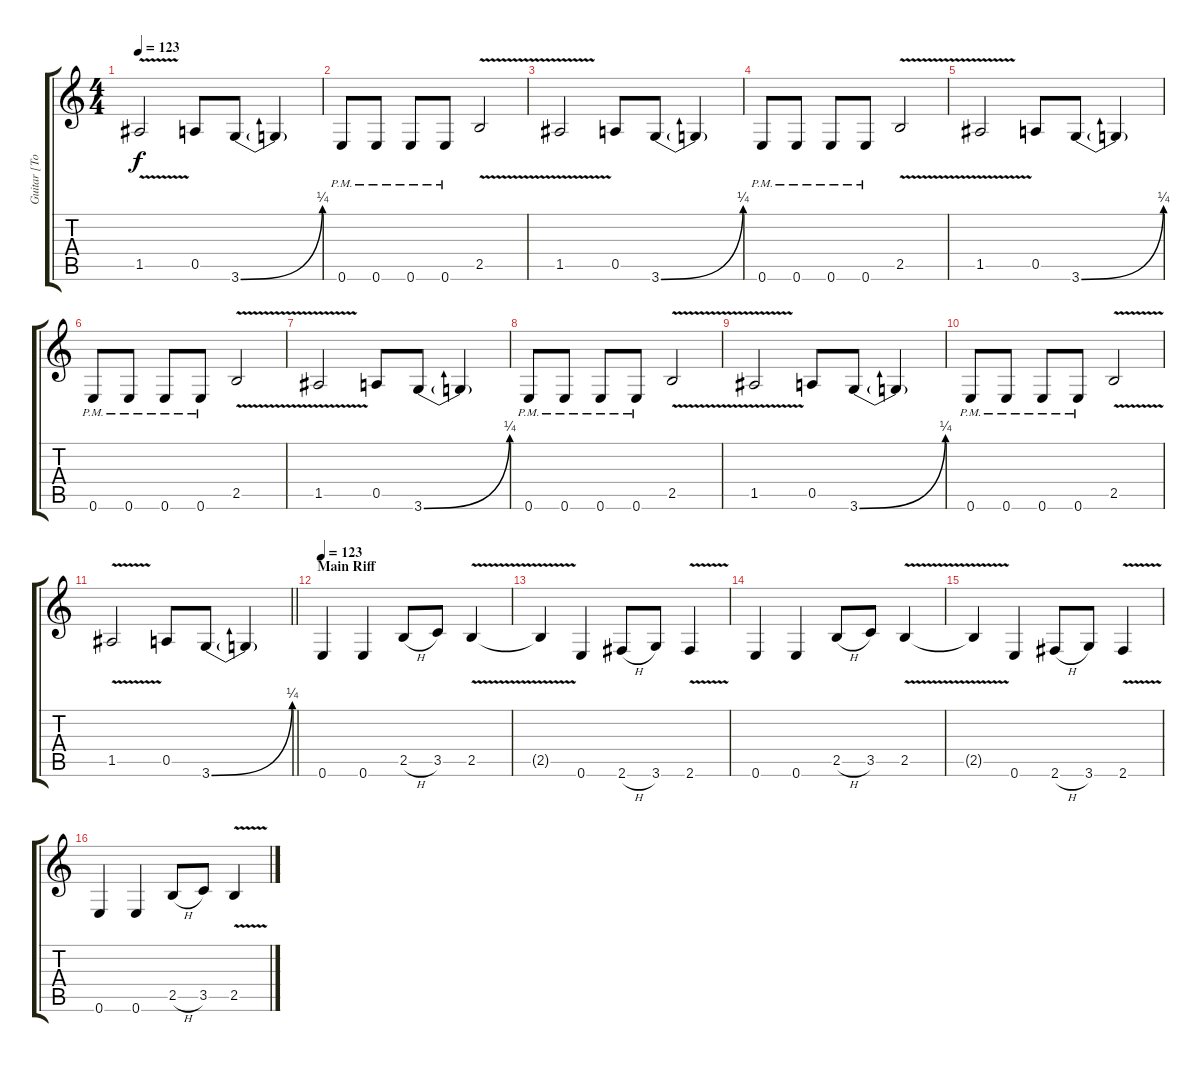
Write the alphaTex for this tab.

\track ("Guitar [Tony Iommi]" "Guitar [To") {instrument distortionguitar}
\staff {score tabs}
\tuning (E4 B3 G3 D3 A2 E2) {hide}
\ts (4 4)
\tempo 123
\clef g2
\ks c
1.5{v}.2{dy f} 0.5.8 3.6{be (bend 0 0 60 1)}.8 3.6{t}.4 |
0.6{pm}.8 0.6{pm}.8 0.6{pm}.8 0.6{pm}.8 2.5{v}.2 |
1.5{v}.2 0.5.8 3.6{be (bend 0 0 60 1)}.8 3.6{t}.4 |
0.6{pm}.8 0.6{pm}.8 0.6{pm}.8 0.6{pm}.8 2.5{v}.2 |
1.5{v}.2 0.5.8 3.6{be (bend 0 0 60 1)}.8 3.6{t}.4 |
0.6{pm}.8 0.6{pm}.8 0.6{pm}.8 0.6{pm}.8 2.5{v}.2 |
1.5{v}.2 0.5.8 3.6{be (bend 0 0 60 1)}.8 3.6{t}.4 |
0.6{pm}.8 0.6{pm}.8 0.6{pm}.8 0.6{pm}.8 2.5{v}.2 |
1.5{v}.2 0.5.8 3.6{be (bend 0 0 60 1)}.8 3.6{t}.4 |
0.6{pm}.8 0.6{pm}.8 0.6{pm}.8 0.6{pm}.8 2.5{v}.2 |
\barLineRight lightlight
1.5{v}.2 0.5.8 3.6{be (bend 0 0 60 1)}.8 3.6{t}.4 |
\section ("" "Main Riff")
\tempo 123
0.6.4{volume 13} 0.6.4 2.5{h}.8 3.5.8 2.5{v}.4 |
2.5{t}.4 0.6.4 2.6{h}.8 3.6.8 2.6{v}.4 |
0.6.4 0.6.4 2.5{h}.8 3.5.8 2.5{v}.4 |
2.5{t}.4 0.6.4 2.6{h}.8 3.6.8 2.6{v}.4 |
0.6.4 0.6.4 2.5{h}.8 3.5.8 2.5{v}.4
